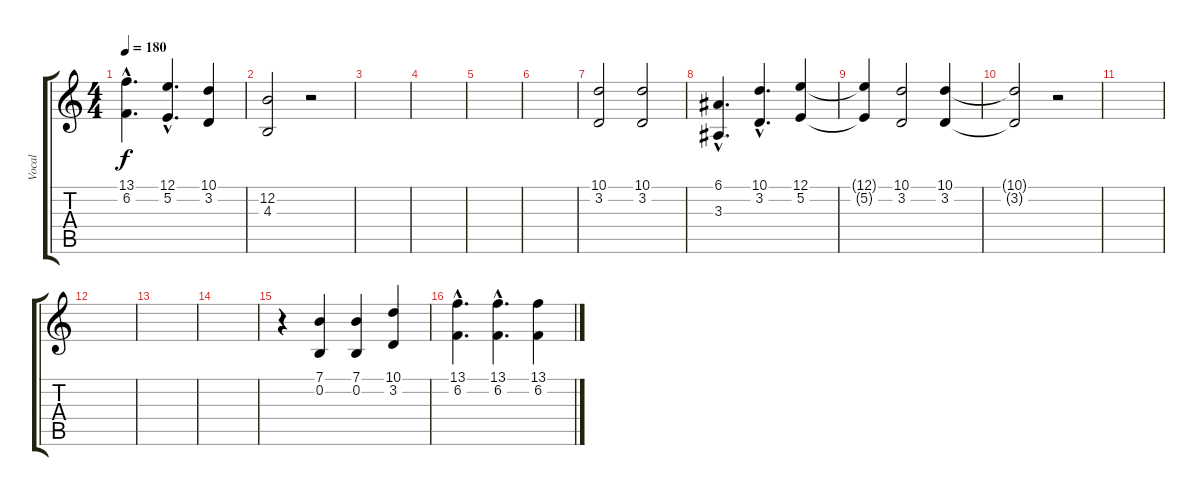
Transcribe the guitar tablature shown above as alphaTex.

\track ("Vocal" "Vocal") {instrument synthvoice}
\staff {score tabs}
\tuning (E4 B3 G3 D3 A2 E2) {hide}
\ts (4 4)
\tempo 180
\clef g2
\ks c
(13.1{hac} 6.2{hac}).4{d dy f} (12.1{hac} 5.2{hac}).4{d} (10.1 3.2).4 |
(12.2 4.3).2 r.2 |
|
|
|
|
(10.1 3.2).2 (10.1 3.2).2 |
(6.1{hac} 3.3{hac}).4{d} (10.1{hac} 3.2{hac}).4{d} (12.1 5.2).4 |
(12.1{t} 5.2{t}).4 (10.1 3.2).2 (10.1 3.2).4 |
(10.1{t} 3.2{t}).2 r.2 |
|
|
|
|
r.4 (7.1 0.2).4 (7.1 0.2).4 (10.1 3.2).4 |
(13.1{hac} 6.2{hac}).4{d} (13.1{hac} 6.2{hac}).4{d} (13.1 6.2).4
